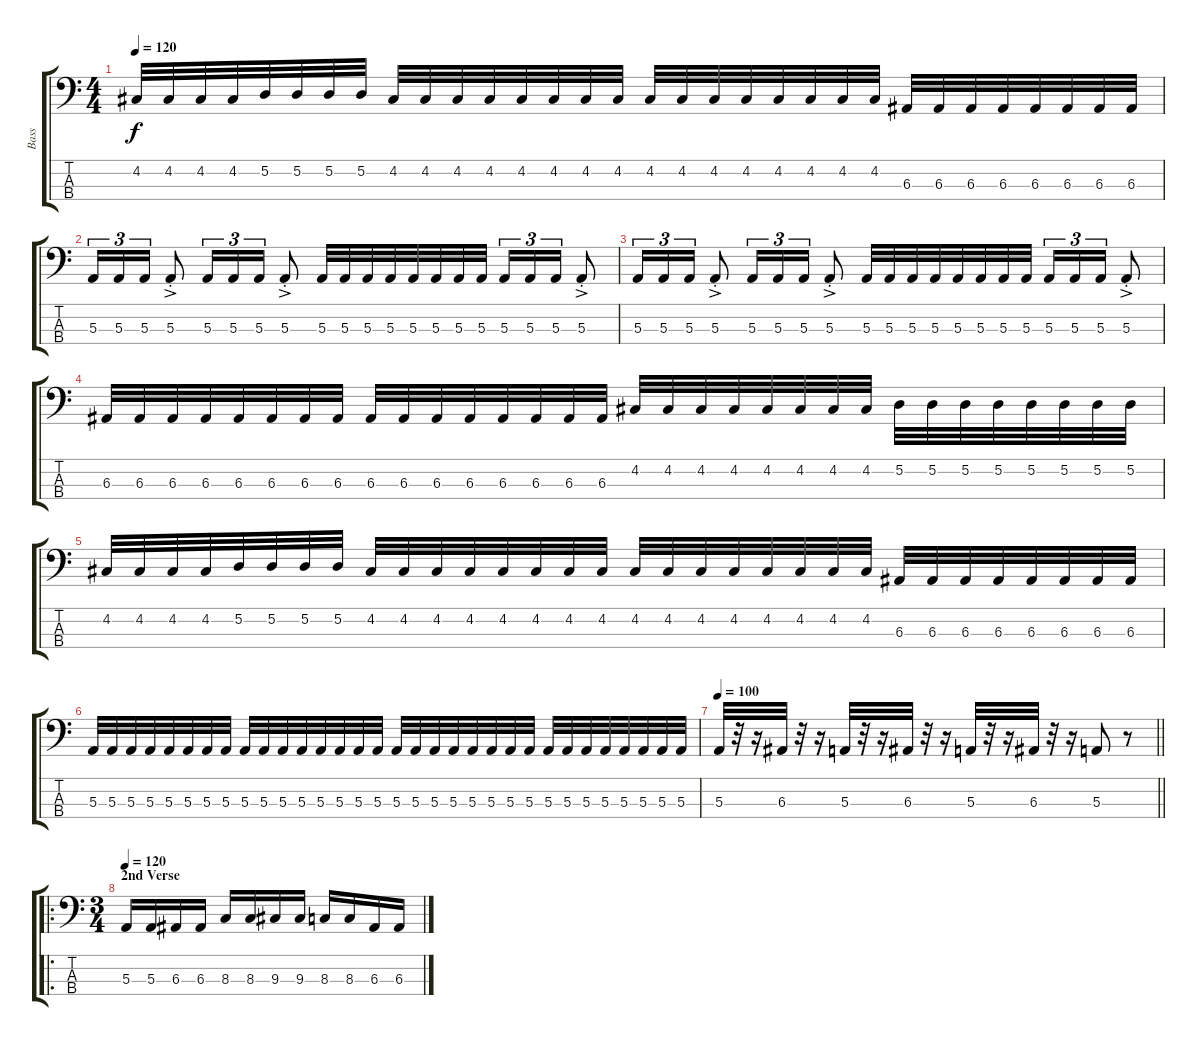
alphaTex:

\track ("Bass" "Bass") {instrument electricbassfinger}
\staff {score tabs}
\tuning (D2 A1 E1 A0) {hide}
\ts (4 4)
\tempo 120
\clef f4
\ks c
4.2.32{dy f} 4.2.32 4.2.32 4.2.32 5.2.32 5.2.32 5.2.32 5.2.32 4.2.32 4.2.32 4.2.32 4.2.32 4.2.32 4.2.32 4.2.32 4.2.32 4.2.32 4.2.32 4.2.32 4.2.32 4.2.32 4.2.32 4.2.32 4.2.32 6.3.32 6.3.32 6.3.32 6.3.32 6.3.32 6.3.32 6.3.32 6.3.32 |
5.3.16{tu (3 2)} 5.3.16{tu (3 2)} 5.3.16{tu (3 2)} 5.3{ac st}.8 5.3.16{tu (3 2)} 5.3.16{tu (3 2)} 5.3.16{tu (3 2)} 5.3{ac st}.8 5.3.32 5.3.32 5.3.32 5.3.32 5.3.32 5.3.32 5.3.32 5.3.32 5.3.16{tu (3 2)} 5.3.16{tu (3 2)} 5.3.16{tu (3 2)} 5.3{ac st}.8 |
5.3.16{tu (3 2)} 5.3.16{tu (3 2)} 5.3.16{tu (3 2)} 5.3{ac st}.8 5.3.16{tu (3 2)} 5.3.16{tu (3 2)} 5.3.16{tu (3 2)} 5.3{ac st}.8 5.3.32 5.3.32 5.3.32 5.3.32 5.3.32 5.3.32 5.3.32 5.3.32 5.3.16{tu (3 2)} 5.3.16{tu (3 2)} 5.3.16{tu (3 2)} 5.3{ac st}.8 |
6.3.32 6.3.32 6.3.32 6.3.32 6.3.32 6.3.32 6.3.32 6.3.32 6.3.32 6.3.32 6.3.32 6.3.32 6.3.32 6.3.32 6.3.32 6.3.32 4.2.32 4.2.32 4.2.32 4.2.32 4.2.32 4.2.32 4.2.32 4.2.32 5.2.32 5.2.32 5.2.32 5.2.32 5.2.32 5.2.32 5.2.32 5.2.32 |
4.2.32 4.2.32 4.2.32 4.2.32 5.2.32 5.2.32 5.2.32 5.2.32 4.2.32 4.2.32 4.2.32 4.2.32 4.2.32 4.2.32 4.2.32 4.2.32 4.2.32 4.2.32 4.2.32 4.2.32 4.2.32 4.2.32 4.2.32 4.2.32 6.3.32 6.3.32 6.3.32 6.3.32 6.3.32 6.3.32 6.3.32 6.3.32 |
5.3.32 5.3.32 5.3.32 5.3.32 5.3.32 5.3.32 5.3.32 5.3.32 5.3.32 5.3.32 5.3.32 5.3.32 5.3.32 5.3.32 5.3.32 5.3.32 5.3.32 5.3.32 5.3.32 5.3.32 5.3.32 5.3.32 5.3.32 5.3.32 5.3.32 5.3.32 5.3.32 5.3.32 5.3.32 5.3.32 5.3.32 5.3.32 |
\tempo 100
\barLineRight lightlight
5.3.32 r.32 r.16 6.3.32 r.32 r.16 5.3.32 r.32 r.16 6.3.32 r.32 r.16 5.3.32 r.32 r.16 6.3.32 r.32 r.16 5.3.8 r.8 |
\ro
\ts (3 4)
\section ("" "2nd Verse")
\tempo 120
5.3.16 5.3.16 6.3.16 6.3.16 8.3.16 8.3.16 9.3.16 9.3.16 8.3.16 8.3.16 6.3.16 6.3.16
